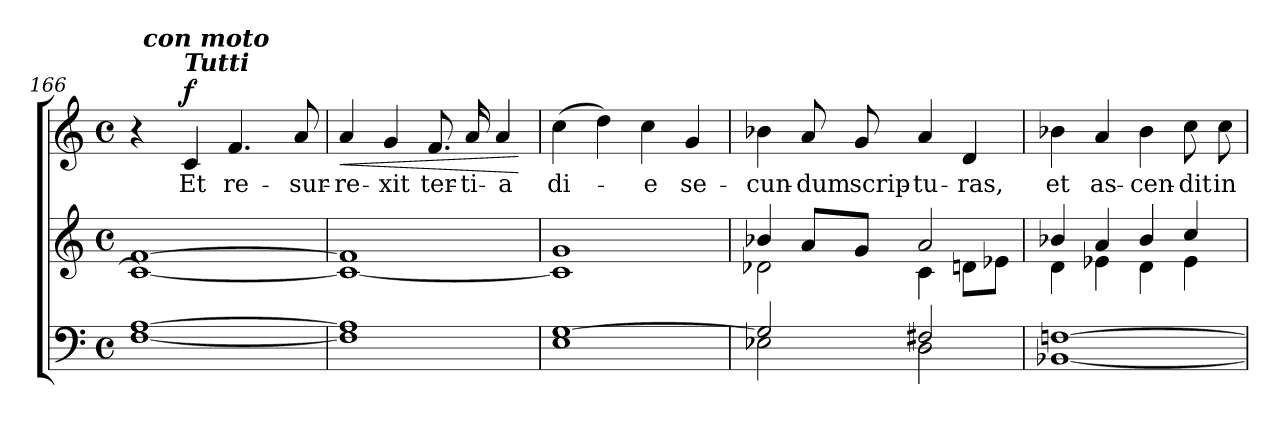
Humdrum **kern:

**kern	**kern	**kern	**text	**dynam
*part2	*part2	*part1	*part1	*part1
*staff3	*staff2	*staff1	*staff1	*staff1
*clefF4	*clefG2	*clefG2	*	*
*k[]	*k[]	*k[]	*	*
*C:	*C:	*C:	*	*
*M4/4	*M4/4	*M4/4	*	*
*met(c)	*met(c)	*met(c)	*	*
=166	=166	=166	=166	=166
*^	*^	*^	*	*
[>1A	[<1F	[>1f	1c_	4r	32ryy	.	.
!	!	!	!	!	!LO:TX:a:Bi:t=con moto	!	!
.	.	.	.	.	2ryy	.	.
!	!	!	!	!LO:TX:a:Bi:t=Tutti	!	!	!
!	!	!	!	!	!	!LO:LY:b	!LO:DY:a
.	.	.	.	4c/	.	Et	f
!	!	!	!	!	!	!LO:LY:b	!
.	.	.	.	4.f/	.	re-	.
.	.	.	.	.	4...ryy	.	.
!	!	!	!	!	!	!LO:LY:b	!
.	.	.	.	8a/	.	-sur-	.
=167	=167	=167	=167	=167	=167	=167	=167
!	!	!	!	!	!	!LO:LY:b	!LO:HP:b
*	*	*	*	*v	*v	*	*
1A]	1F]	1f]	1c_	4a/	-re-	<
!	!	!	!	!	!LO:LY:b	!
.	.	.	.	4g/	-xit	.
!	!	!	!	!	!LO:LY:b	!
.	.	.	.	8.f/	ter-	.
!	!	!	!	!	!LO:LY:b	!
.	.	.	.	16a/	-ti-	.
!	!	!	!	!	!LO:LY:b	!
.	.	.	.	4a/	-a	.
*v	*v	*	*	*	*	*
*	*v	*v	*	*	*
.	.	.	.	[
=168	=168	=168	=168	=168
*^	*^	*	*	*
!	!	!	!	!	!LO:LY:b	!
[>1G	1E	1g	1c]	(>4cc\	di-	.
.	.	.	.	4dd\)	.	.
!	!	!	!	!	!LO:LY:b	!
.	.	.	.	4cc\	-e	.
!	!	!	!	!	!LO:LY:b	!
.	.	.	.	4g/	se-	.
=169	=169	=169	=169	=169	=169	=169
!	!	!	!	!	!LO:LY:b	!
2G/]	2E-X\	4b-X/	2d-X\	4b-X\	-cun-	.
!	!	!	!	!	!LO:LY:b	!
.	.	8a/L	.	8a/	-dum	.
!	!	!	!	!	!LO:LY:b	!
.	.	8g/J	.	8g/	scrip-	.
!	!	!	!	!	!LO:LY:b	!
2F#X/	2D\	2a/	4c\	4a/	-tu-	.
!	!	!	!	!	!LO:LY:b	!
.	.	.	8dn\L	4d/	-ras,	.
.	.	.	8e-X\J	.	.	.
!!LO:LB:g=z
=170	=170	=170	=170	=170	=170	=170
!	!	!	!	!	!LO:LY:b	!
[>1Fn	[<1BB-X	4b-X/	4d\	4b-X\	et	.
!	!	!	!	!	!LO:LY:b	!
.	.	4a/	4e-X\	4a/	as-	.
!	!	!	!	!	!LO:LY:b	!
.	.	4b-/	4d\	4b-\	-cen-	.
!	!	!	!	!	!LO:LY:b	!
.	.	4cc/	4e-\	8cc\	-dit	.
!	!	!	!	!	!LO:LY:b	!
.	.	.	.	8cc\	in	.
*v	*v	*	*	*	*	*
*	*v	*v	*	*	*
=	=	=	=	=
*-	*-	*-	*-	*-
